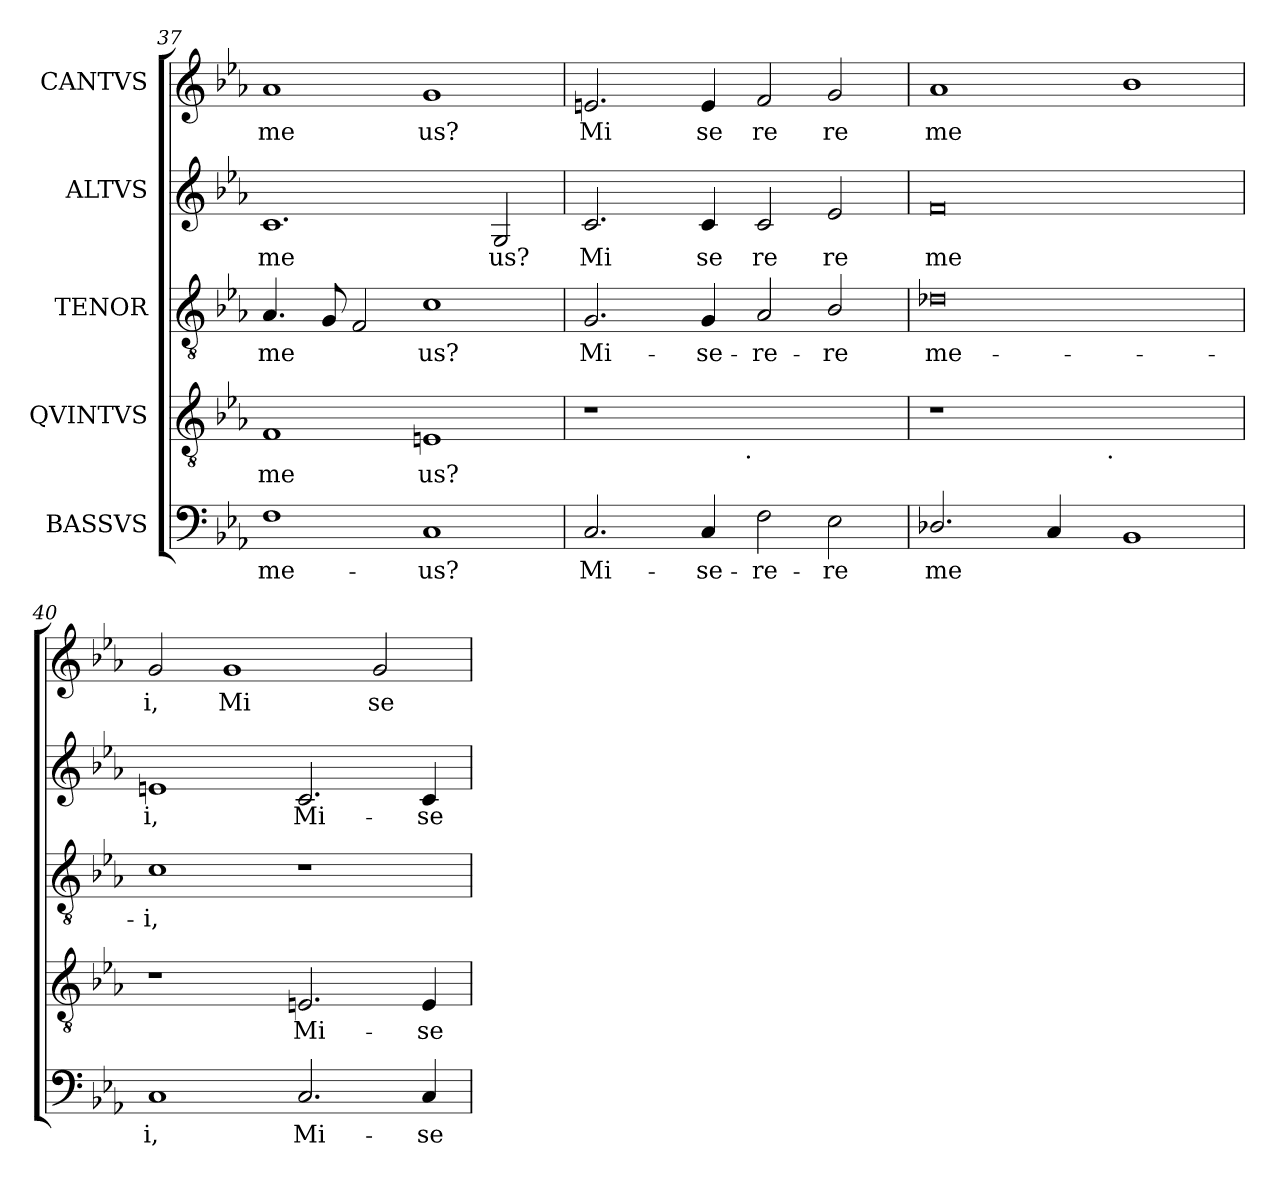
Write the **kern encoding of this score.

**kern	**text	**kern	**text	**kern	**text	**kern	**text	**kern	**text
*part5	*part5	*part4	*part4	*part3	*part3	*part2	*part2	*part1	*part1
*staff5	*staff5	*staff4	*staff4	*staff3	*staff3	*staff2	*staff2	*staff1	*staff1
*I"BASSVS	*	*I"QVINTVS	*	*I"TENOR	*	*I"ALTVS	*	*I"CANTVS	*
*clefF4	*	*clefGv2	*	*clefGv2	*	*clefG2	*	*clefG2	*
*k[b-e-a-]	*	*k[b-e-a-]	*	*k[b-e-a-]	*	*k[b-e-a-]	*	*k[b-e-a-]	*
*E-:	*	*E-:	*	*E-:	*	*E-:	*	*E-:	*
=37	=37	=37	=37	=37	=37	=37	=37	=37	=37
!	!LO:LY:b:cj	!	!LO:LY:b:cj	!	!LO:LY:b:cj	!	!LO:LY:b:cj	!	!LO:LY:b:cj
1F	me-	1F	me	4.A-/	me-	1.c	me	1a-	me
!	!	!	!	!	!LO:LY:b:cj	!	!	!	!
.	.	.	.	8G/	--	.	.	.	.
!	!	!	!	!	!LO:LY:b:cj	!	!	!	!
.	.	.	.	2F/	--	.	.	.	.
!	!LO:LY:b:cj	!	!LO:LY:b:cj	!	!LO:LY:b:cj	!	!	!	!LO:LY:b:cj
1C	-us?	1En	us?	1c	-us?	.	.	1g	us?
!	!	!	!	!	!	!	!LO:LY:b:cj	!	!
.	.	.	.	.	.	2G/	us?	.	.
=38	=38	=38	=38	=38	=38	=38	=38	=38	=38
!	!LO:LY:b:cj	!	!	!	!LO:LY:b:cj	!	!LO:LY:b:cj	!	!LO:LY:b:cj
*	*	*^	*	*	*	*	*	*	*
2.C/	Mi-	1r	2ryy	.	2.G/	Mi-	2.c/	Mi	2.en/	Mi
.	.	.	4...ryy	.	.	.	.	.	.	.
!	!LO:LY:b:cj	!	!	!	!	!LO:LY:b:cj	!	!LO:LY:b:cj	!	!LO:LY:b:cj
4C/	-se-	.	.	.	4G/	-se-	4c/	se	4e/	se
!	!	!	!LO:TX:b:t=.	!	!	!	!	!	!	!
.	.	.	1ryy	.	.	.	.	.	.	.
!	!LO:LY:b:cj	!	!	!	!	!LO:LY:b:cj	!	!LO:LY:b:cj	!	!LO:LY:b:cj
2F\	-re-	1ryy	.	.	2A-/	-re-	2c/	re	2f/	re
!	!LO:LY:b:cj	!	!	!	!	!LO:LY:b:cj	!	!LO:LY:b:cj	!	!LO:LY:b:cj
2E-\	-re	.	.	.	2B-/	-re	2e-/	re	2g/	re
.	.	.	32ryy	.	.	.	.	.	.	.
=39	=39	=39	=39	=39	=39	=39	=39	=39	=39	=39
!	!LO:LY:b:cj	!	!	!	!	!LO:LY:b:cj	!	!LO:LY:b:cj	!	!LO:LY:b:cj
2.D-X/	me-	1r	2ryy	.	0d-X	me-	0f	me	1a-	me
.	.	.	4ryy	.	.	.	.	.	.	.
!	!LO:LY:b:cj	!	!	!	!	!	!	!	!	!
4C/	--	.	8ryy	.	.	.	.	.	.	.
.	.	.	16ryy	.	.	.	.	.	.	.
.	.	.	64ryy	.	.	.	.	.	.	.
!	!	!	!LO:TX:b:t=.	!	!	!	!	!	!	!
.	.	.	1ryy	.	.	.	.	.	.	.
!	!LO:LY:b:cj	!	!	!	!	!	!	!	!	!LO:LY:b:cj
1BB-	--	1ryy	.	.	.	.	.	.	1b-	.
.	.	.	32.ryy	.	.	.	.	.	.	.
!!LO:PB:g=z
=40	=40	=40	=40	=40	=40	=40	=40	=40	=40	=40
!	!LO:LY:b:cj	!	!	!	!	!LO:LY:b:cj	!	!LO:LY:b:cj	!	!LO:LY:b:cj
*	*	*v	*v	*	*	*	*	*	*	*
1C	-i,	1r	.	1c	-i,	1en	i,	2g/	i,
!	!	!	!	!	!	!	!	!	!LO:LY:b:cj
.	.	.	.	.	.	.	.	1g	Mi
!	!LO:LY:b:cj	!	!LO:LY:b:cj	!	!	!	!LO:LY:b:cj	!	!
2.C/	Mi-	2.En/	Mi-	1r	.	2.c/	Mi-	.	.
!	!	!	!	!	!	!	!	!	!LO:LY:b:cj
.	.	.	.	.	.	.	.	2g/	se
!	!LO:LY:b:cj	!	!LO:LY:b:cj	!	!	!	!LO:LY:b:cj	!	!
4C/	-se-	4E/	-se-	.	.	4c/	-se-	.	.
=	=	=	=	=	=	=	=	=	=
*-	*-	*-	*-	*-	*-	*-	*-	*-	*-
